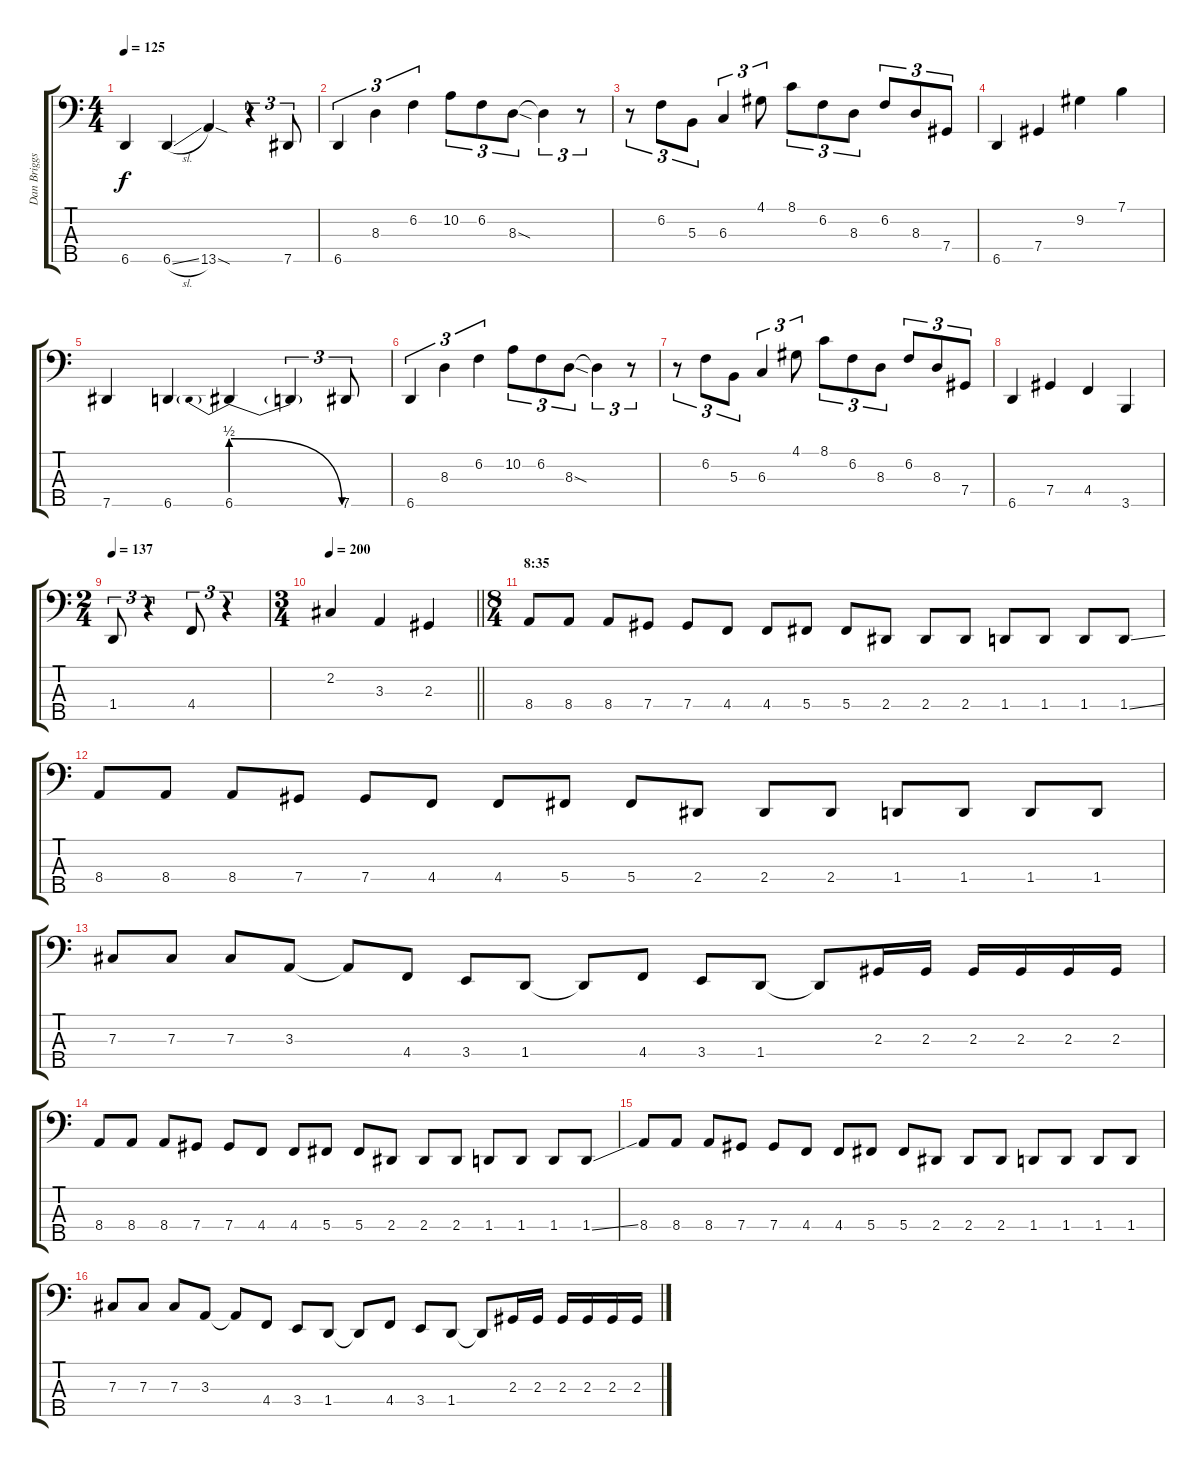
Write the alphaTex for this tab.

\track ("Dan Briggs" "Dan Briggs") {instrument electricbassfinger}
\staff {score tabs}
\tuning (E2 B1 Gb1 Db1 Ab0) {hide}
\ts (4 4)
\tempo 125
\clef f4
\ks c
6.5.4{dy f} 6.5{sl}.4 13.5{sod}.4 r.4{tu (3 2)} 7.5.8{tu (3 2)} |
6.5.4{tu (3 2)} 8.3.4{tu (3 2)} 6.2.4{tu (3 2)} 10.2.8{tu (3 2)} 6.2.8{tu (3 2)} 8.3{sod}.8{tu (3 2)} 8.3{t}.4{tu (3 2)} r.8{tu (3 2)} |
r.8{tu (3 2)} 6.2.8{tu (3 2)} 5.3.8{tu (3 2)} 6.3.4{tu (3 2)} 4.1.8{tu (3 2)} 8.1.8{tu (3 2)} 6.2.8{tu (3 2)} 8.3.8{tu (3 2)} 6.2.8{tu (3 2)} 8.3.8{tu (3 2)} 7.4.8{tu (3 2)} |
6.5.4 7.4.4 9.2.4 7.1.4 |
7.5.4 6.5.4 6.5{be (prebendrelease 0 2 60 0)}.4 6.5{t}.4{tu (3 2)} 7.5.8{tu (3 2)} |
6.5.4{tu (3 2)} 8.3.4{tu (3 2)} 6.2.4{tu (3 2)} 10.2.8{tu (3 2)} 6.2.8{tu (3 2)} 8.3{sod}.8{tu (3 2)} 8.3{t}.4{tu (3 2)} r.8{tu (3 2)} |
r.8{tu (3 2)} 6.2.8{tu (3 2)} 5.3.8{tu (3 2)} 6.3.4{tu (3 2)} 4.1.8{tu (3 2)} 8.1.8{tu (3 2)} 6.2.8{tu (3 2)} 8.3.8{tu (3 2)} 6.2.8{tu (3 2)} 8.3.8{tu (3 2)} 7.4.8{tu (3 2)} |
6.5.4 7.4.4 4.4.4 3.5.4 |
\ts (2 4)
\tempo 137
1.4.8{tu (3 2)} r.4{tu (3 2)} 4.4.8{tu (3 2)} r.4{tu (3 2)} |
\ts (3 4)
\tempo 200
\barLineRight lightlight
2.2.4 3.3.4 2.3.4 |
\ts (8 4)
\section ("" "8:35")
8.4.8 8.4.8 8.4.8 7.4.8 7.4.8 4.4.8 4.4.8 5.4.8 5.4.8 2.4.8 2.4.8 2.4.8 1.4.8 1.4.8 1.4.8 1.4{ss}.8 |
8.4.8 8.4.8 8.4.8 7.4.8 7.4.8 4.4.8 4.4.8 5.4.8 5.4.8 2.4.8 2.4.8 2.4.8 1.4.8 1.4.8 1.4.8 1.4.8 |
7.3.8 7.3.8 7.3.8 3.3.8 3.3{t}.8 4.4.8 3.4.8 1.4.8 1.4{t}.8 4.4.8 3.4.8 1.4.8 1.4{t}.8 2.3.16 2.3.16 2.3.16 2.3.16 2.3.16 2.3.16 |
8.4.8 8.4.8 8.4.8 7.4.8 7.4.8 4.4.8 4.4.8 5.4.8 5.4.8 2.4.8 2.4.8 2.4.8 1.4.8 1.4.8 1.4.8 1.4{ss}.8 |
8.4.8 8.4.8 8.4.8 7.4.8 7.4.8 4.4.8 4.4.8 5.4.8 5.4.8 2.4.8 2.4.8 2.4.8 1.4.8 1.4.8 1.4.8 1.4.8 |
7.3.8 7.3.8 7.3.8 3.3.8 3.3{t}.8 4.4.8 3.4.8 1.4.8 1.4{t}.8 4.4.8 3.4.8 1.4.8 1.4{t}.8 2.3.16 2.3.16 2.3.16 2.3.16 2.3.16 2.3.16
